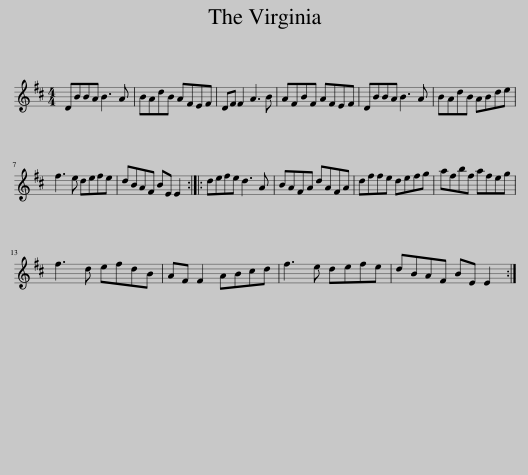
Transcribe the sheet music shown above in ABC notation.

X:1
L:1/8
M:4/4
I:linebreak $
K:D
V:1 treble
V:1
 DBBA B3 A | BAdB AFEF | DF F2 A3 B | AFBF AFEF | DBBA B3 A | %5
 BAdB ABde |$ f3 e defe | dBAF BE E2 :: defe d3 A | BAFA dAFA | %10
 dffe defg | afbf afeg |$ f3 d efdB | AF F2 ABcd | f3 e defe | %15
 dBAF BE E2 :| %16
